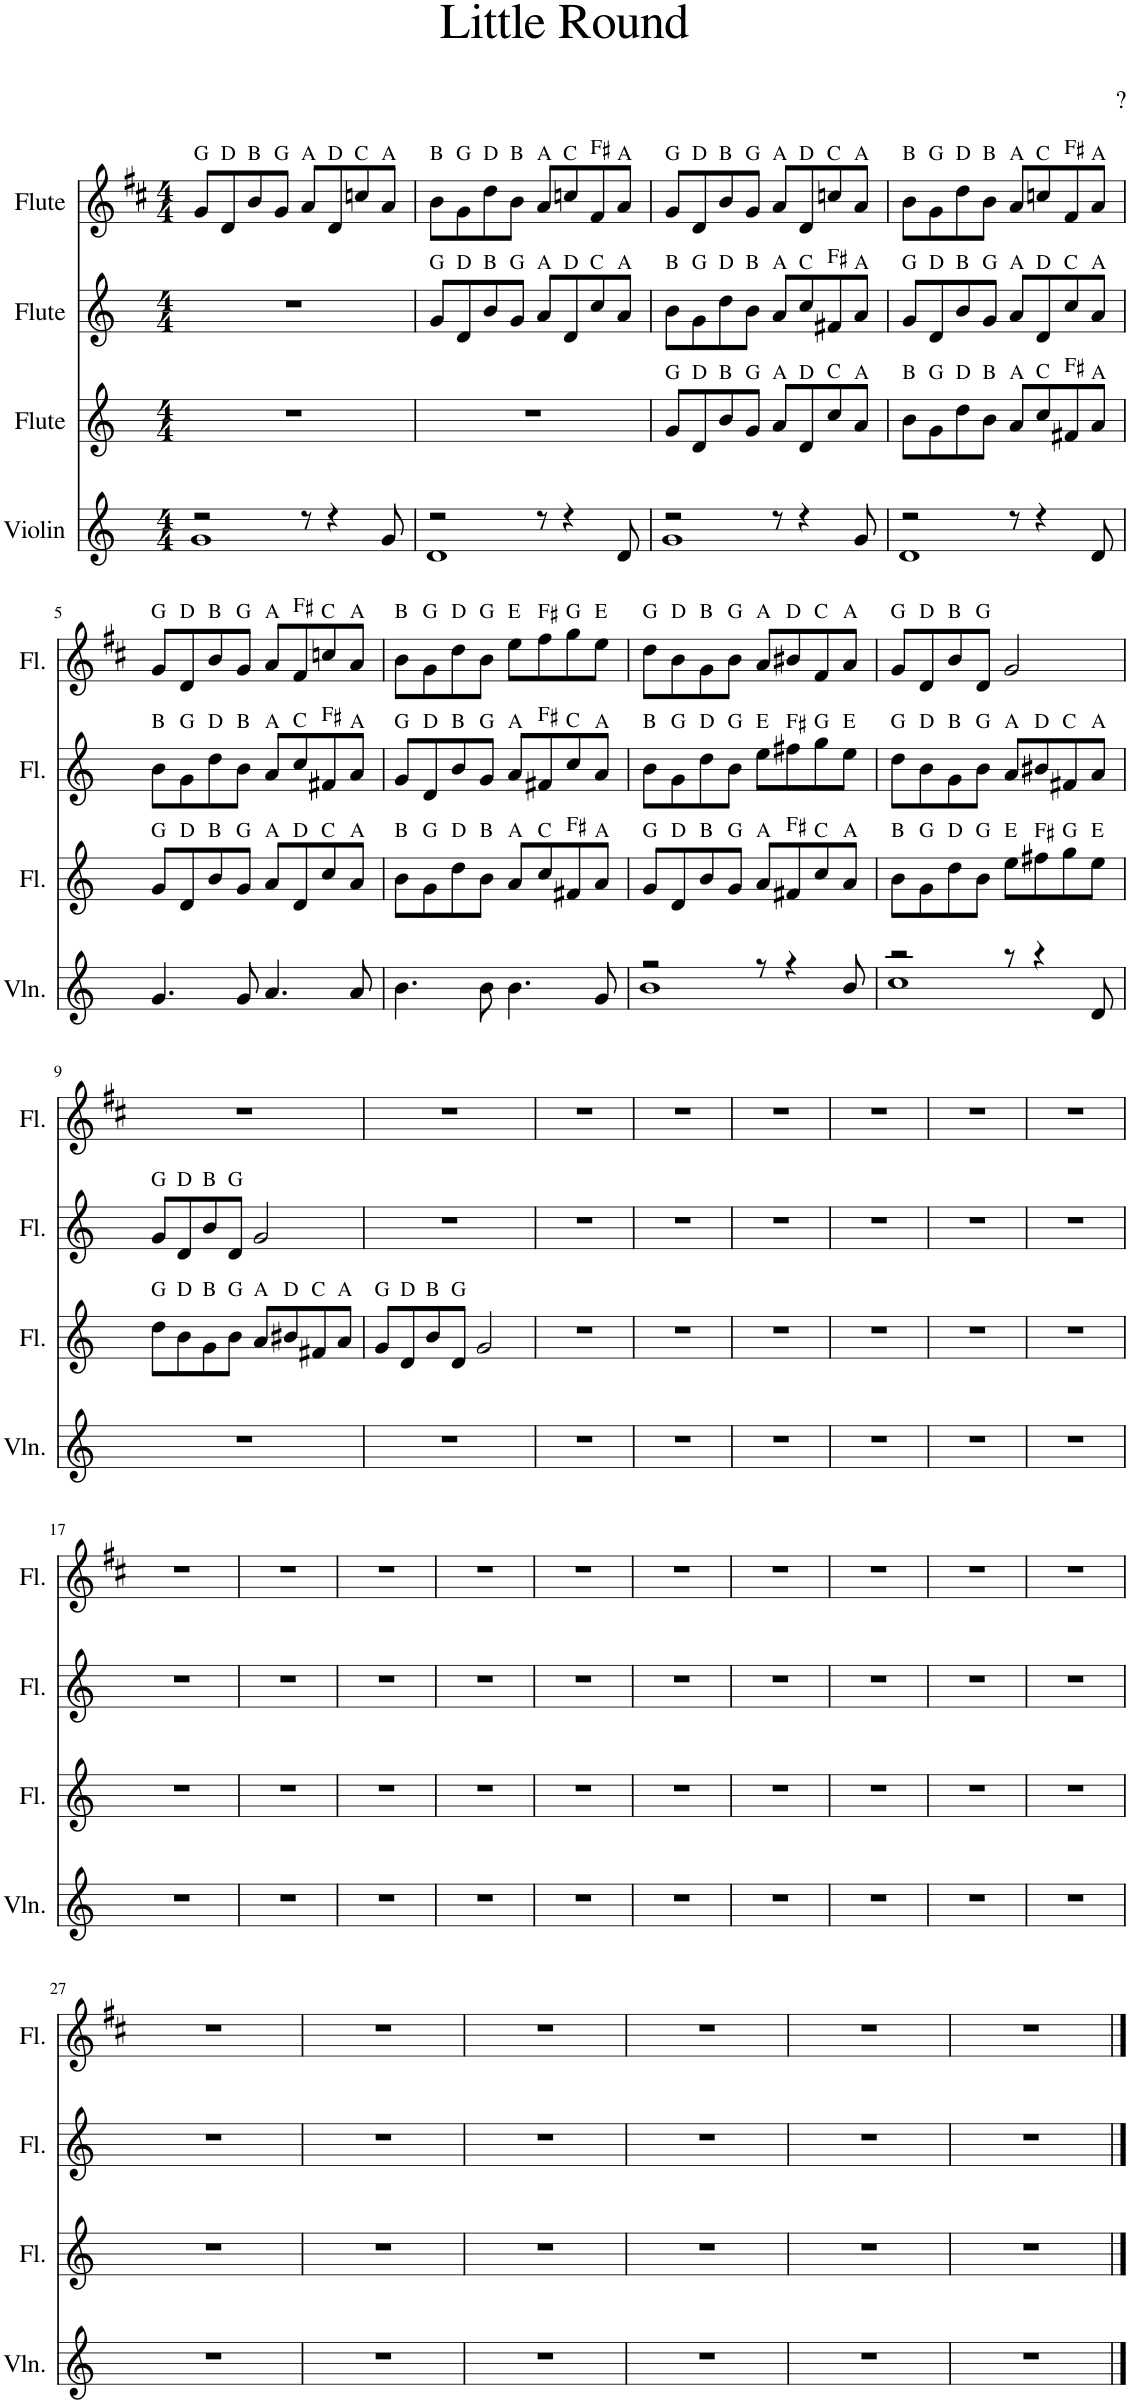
**kern	**kern	**kern	**kern
*part4	*part3	*part2	*part1
*staff4	*staff3	*staff2	*staff1
*I"Violin	*I"Flute	*I"Flute	*I"Flute
*I'Vln.	*I'Fl.	*I'Fl.	*I'Fl.
*clefG2	*clefG2	*clefG2	*clefG2
*k[]	*k[]	*k[]	*k[f#c#]
*M4/4	*M4/4	*M4/4	*M4/4
=1	=1	=1	=1
*^	*	*	*
!	!	!	!	!LO:TX:a:t=G
2r	1g	1r	1r	8g/L
!	!	!	!	!LO:TX:a:t=D
.	.	.	.	8d/
!	!	!	!	!LO:TX:a:t=B
.	.	.	.	8b/
!	!	!	!	!LO:TX:a:t=G
.	.	.	.	8g/J
!	!	!	!	!LO:TX:a:t=A
8r	.	.	.	8a/L
!	!	!	!	!LO:TX:a:t=D
4r	.	.	.	8d/
!	!	!	!	!LO:TX:a:t=C
.	.	.	.	8ccn/
!	!	!	!	!LO:TX:a:t=A
8g/	.	.	.	8a/J
=2	=2	=2	=2	=2
!	!	!	!	!LO:TX:a:t=B
!	!	!	!LO:TX:a:t=G	!
2r	1d	1r	8g/L	8b\L
!	!	!	!	!LO:TX:a:t=G
!	!	!	!LO:TX:a:t=D	!
.	.	.	8d/	8g\
!	!	!	!	!LO:TX:a:t=D
!	!	!	!LO:TX:a:t=B	!
.	.	.	8b/	8dd\
!	!	!	!	!LO:TX:a:t=B
!	!	!	!LO:TX:a:t=G	!
.	.	.	8g/J	8b\J
!	!	!	!	!LO:TX:a:t=A
!	!	!	!LO:TX:a:t=A	!
8r	.	.	8a/L	8a/L
!	!	!	!	!LO:TX:a:t=C
!	!	!	!LO:TX:a:t=D	!
4r	.	.	8d/	8ccn/
!	!	!	!	!LO:TX:a:t=F♯
!	!	!	!LO:TX:a:t=C	!
.	.	.	8cc/	8f#/
!	!	!	!	!LO:TX:a:t=A
!	!	!	!LO:TX:a:t=A	!
8d/	.	.	8a/J	8a/J
=3	=3	=3	=3	=3
!	!	!	!	!LO:TX:a:t=G
!	!	!	!LO:TX:a:t=B	!
!	!	!LO:TX:a:t=G	!	!
2r	1g	8g/L	8b\L	8g/L
!	!	!	!	!LO:TX:a:t=D
!	!	!	!LO:TX:a:t=G	!
!	!	!LO:TX:a:t=D	!	!
.	.	8d/	8g\	8d/
!	!	!	!	!LO:TX:a:t=B
!	!	!	!LO:TX:a:t=D	!
!	!	!LO:TX:a:t=B	!	!
.	.	8b/	8dd\	8b/
!	!	!	!	!LO:TX:a:t=G
!	!	!	!LO:TX:a:t=B	!
!	!	!LO:TX:a:t=G	!	!
.	.	8g/J	8b\J	8g/J
!	!	!	!	!LO:TX:a:t=A
!	!	!	!LO:TX:a:t=A	!
!	!	!LO:TX:a:t=A	!	!
8r	.	8a/L	8a/L	8a/L
!	!	!	!	!LO:TX:a:t=D
!	!	!	!LO:TX:a:t=C	!
!	!	!LO:TX:a:t=D	!	!
4r	.	8d/	8cc/	8d/
!	!	!	!	!LO:TX:a:t=C
!	!	!	!LO:TX:a:t=F♯	!
!	!	!LO:TX:a:t=C	!	!
.	.	8cc/	8f#X/	8ccn/
!	!	!	!	!LO:TX:a:t=A
!	!	!	!LO:TX:a:t=A	!
!	!	!LO:TX:a:t=A	!	!
8g/	.	8a/J	8a/J	8a/J
=4	=4	=4	=4	=4
!	!	!	!	!LO:TX:a:t=B
!	!	!	!LO:TX:a:t=G	!
!	!	!LO:TX:a:t=B	!	!
2r	1d	8b\L	8g/L	8b\L
!	!	!	!	!LO:TX:a:t=G
!	!	!	!LO:TX:a:t=D	!
!	!	!LO:TX:a:t=G	!	!
.	.	8g\	8d/	8g\
!	!	!	!	!LO:TX:a:t=D
!	!	!	!LO:TX:a:t=B	!
!	!	!LO:TX:a:t=D	!	!
.	.	8dd\	8b/	8dd\
!	!	!	!	!LO:TX:a:t=B
!	!	!	!LO:TX:a:t=G	!
!	!	!LO:TX:a:t=B	!	!
.	.	8b\J	8g/J	8b\J
!	!	!	!	!LO:TX:a:t=A
!	!	!	!LO:TX:a:t=A	!
!	!	!LO:TX:a:t=A	!	!
8r	.	8a/L	8a/L	8a/L
!	!	!	!	!LO:TX:a:t=C
!	!	!	!LO:TX:a:t=D	!
!	!	!LO:TX:a:t=C	!	!
4r	.	8cc/	8d/	8ccn/
!	!	!	!	!LO:TX:a:t=F♯
!	!	!	!LO:TX:a:t=C	!
!	!	!LO:TX:a:t=F♯	!	!
.	.	8f#X/	8cc/	8f#/
!	!	!	!	!LO:TX:a:t=A
!	!	!	!LO:TX:a:t=A	!
!	!	!LO:TX:a:t=A	!	!
8d/	.	8a/J	8a/J	8a/J
*v	*v	*	*	*
!!LO:LB:g=z
=5	=5	=5	=5
!	!	!	!LO:TX:a:t=G
!	!	!LO:TX:a:t=B	!
!	!LO:TX:a:t=G	!	!
4.g/	8g/L	8b\L	8g/L
!	!	!	!LO:TX:a:t=D
!	!	!LO:TX:a:t=G	!
!	!LO:TX:a:t=D	!	!
.	8d/	8g\	8d/
!	!	!	!LO:TX:a:t=B
!	!	!LO:TX:a:t=D	!
!	!LO:TX:a:t=B	!	!
.	8b/	8dd\	8b/
!	!	!	!LO:TX:a:t=G
!	!	!LO:TX:a:t=B	!
!	!LO:TX:a:t=G	!	!
8g/	8g/J	8b\J	8g/J
!	!	!	!LO:TX:a:t=A
!	!	!LO:TX:a:t=A	!
!	!LO:TX:a:t=A	!	!
4.a/	8a/L	8a/L	8a/L
!	!	!	!LO:TX:a:t=F♯
!	!	!LO:TX:a:t=C	!
!	!LO:TX:a:t=D	!	!
.	8d/	8cc/	8f#/
!	!	!	!LO:TX:a:t=C
!	!	!LO:TX:a:t=F♯	!
!	!LO:TX:a:t=C	!	!
.	8cc/	8f#X/	8ccn/
!	!	!	!LO:TX:a:t=A
!	!	!LO:TX:a:t=A	!
!	!LO:TX:a:t=A	!	!
8a/	8a/J	8a/J	8a/J
=6	=6	=6	=6
!	!	!	!LO:TX:a:t=B
!	!	!LO:TX:a:t=G	!
!	!LO:TX:a:t=B	!	!
4.b\	8b\L	8g/L	8b\L
!	!	!	!LO:TX:a:t=G
!	!	!LO:TX:a:t=D	!
!	!LO:TX:a:t=G	!	!
.	8g\	8d/	8g\
!	!	!	!LO:TX:a:t=D
!	!	!LO:TX:a:t=B	!
!	!LO:TX:a:t=D	!	!
.	8dd\	8b/	8dd\
!	!	!	!LO:TX:a:t=G
!	!	!LO:TX:a:t=G	!
!	!LO:TX:a:t=B	!	!
8b\	8b\J	8g/J	8b\J
!	!	!	!LO:TX:a:t=E
!	!	!LO:TX:a:t=A	!
!	!LO:TX:a:t=A	!	!
4.b\	8a/L	8a/L	8ee\L
!	!	!	!LO:TX:a:t=F♯
!	!	!LO:TX:a:t=F♯	!
!	!LO:TX:a:t=C	!	!
.	8cc/	8f#X/	8ff#\
!	!	!	!LO:TX:a:t=G
!	!	!LO:TX:a:t=C	!
!	!LO:TX:a:t=F♯	!	!
.	8f#X/	8cc/	8gg\
!	!	!	!LO:TX:a:t=E
!	!	!LO:TX:a:t=A	!
!	!LO:TX:a:t=A	!	!
8g/	8a/J	8a/J	8ee\J
=7	=7	=7	=7
*^	*	*	*
!	!	!	!	!LO:TX:a:t=G
!	!	!	!LO:TX:a:t=B	!
!	!	!LO:TX:a:t=G	!	!
2r	1b	8g/L	8b\L	8dd\L
!	!	!	!	!LO:TX:a:t=D
!	!	!	!LO:TX:a:t=G	!
!	!	!LO:TX:a:t=D	!	!
.	.	8d/	8g\	8b\
!	!	!	!	!LO:TX:a:t=B
!	!	!	!LO:TX:a:t=D	!
!	!	!LO:TX:a:t=B	!	!
.	.	8b/	8dd\	8g\
!	!	!	!	!LO:TX:a:t=G
!	!	!	!LO:TX:a:t=G	!
!	!	!LO:TX:a:t=G	!	!
.	.	8g/J	8b\J	8b\J
!	!	!	!	!LO:TX:a:t=A
!	!	!	!LO:TX:a:t=E	!
!	!	!LO:TX:a:t=A	!	!
8r	.	8a/L	8ee\L	8a/L
!	!	!	!	!LO:TX:a:t=D
!	!	!	!LO:TX:a:t=F♯	!
!	!	!LO:TX:a:t=F♯	!	!
4r	.	8f#X/	8ff#X\	8b#X/
!	!	!	!	!LO:TX:a:t=C
!	!	!	!LO:TX:a:t=G	!
!	!	!LO:TX:a:t=C	!	!
.	.	8cc/	8gg\	8f#/
!	!	!	!	!LO:TX:a:t=A
!	!	!	!LO:TX:a:t=E	!
!	!	!LO:TX:a:t=A	!	!
8b/	.	8a/J	8ee\J	8a/J
=8	=8	=8	=8	=8
!	!	!	!	!LO:TX:a:t=G
!	!	!	!LO:TX:a:t=G	!
!	!	!LO:TX:a:t=B	!	!
2r	1cc	8b\L	8dd\L	8g/L
!	!	!	!	!LO:TX:a:t=D
!	!	!	!LO:TX:a:t=D	!
!	!	!LO:TX:a:t=G	!	!
.	.	8g\	8b\	8d/
!	!	!	!	!LO:TX:a:t=B
!	!	!	!LO:TX:a:t=B	!
!	!	!LO:TX:a:t=D	!	!
.	.	8dd\	8g\	8b/
!	!	!	!	!LO:TX:a:t=G
!	!	!	!LO:TX:a:t=G	!
!	!	!LO:TX:a:t=G	!	!
.	.	8b\J	8b\J	8d/J
!	!	!	!LO:TX:a:t=A	!
!	!	!LO:TX:a:t=E	!	!
8r	.	8ee\L	8a/L	2g/
!	!	!	!LO:TX:a:t=D	!
!	!	!LO:TX:a:t=F♯	!	!
4r	.	8ff#X\	8b#X/	.
!	!	!	!LO:TX:a:t=C	!
!	!	!LO:TX:a:t=G	!	!
.	.	8gg\	8f#X/	.
!	!	!	!LO:TX:a:t=A	!
!	!	!LO:TX:a:t=E	!	!
8d/	.	8ee\J	8a/J	.
*v	*v	*	*	*
!!LO:LB:g=z
=9	=9	=9	=9
!	!	!LO:TX:a:t=G	!
!	!LO:TX:a:t=G	!	!
1r	8dd\L	8g/L	1r
!	!	!LO:TX:a:t=D	!
!	!LO:TX:a:t=D	!	!
.	8b\	8d/	.
!	!	!LO:TX:a:t=B	!
!	!LO:TX:a:t=B	!	!
.	8g\	8b/	.
!	!	!LO:TX:a:t=G	!
!	!LO:TX:a:t=G	!	!
.	8b\J	8d/J	.
!	!LO:TX:a:t=A	!	!
.	8a/L	2g/	.
!	!LO:TX:a:t=D	!	!
.	8b#X/	.	.
!	!LO:TX:a:t=C	!	!
.	8f#X/	.	.
!	!LO:TX:a:t=A	!	!
.	8a/J	.	.
=10	=10	=10	=10
!	!LO:TX:a:t=G	!	!
1r	8g/L	1r	1r
!	!LO:TX:a:t=D	!	!
.	8d/	.	.
!	!LO:TX:a:t=B	!	!
.	8b/	.	.
!	!LO:TX:a:t=G	!	!
.	8d/J	.	.
.	2g/	.	.
=11	=11	=11	=11
1r	1r	1r	1r
=12	=12	=12	=12
1r	1r	1r	1r
=13	=13	=13	=13
1r	1r	1r	1r
=14	=14	=14	=14
1r	1r	1r	1r
=15	=15	=15	=15
1r	1r	1r	1r
=16	=16	=16	=16
1r	1r	1r	1r
!!LO:LB:g=z
=17	=17	=17	=17
1r	1r	1r	1r
=18	=18	=18	=18
1r	1r	1r	1r
=19	=19	=19	=19
1r	1r	1r	1r
=20	=20	=20	=20
1r	1r	1r	1r
=21	=21	=21	=21
1r	1r	1r	1r
=22	=22	=22	=22
1r	1r	1r	1r
=23	=23	=23	=23
1r	1r	1r	1r
=24	=24	=24	=24
1r	1r	1r	1r
=25	=25	=25	=25
1r	1r	1r	1r
=26	=26	=26	=26
1r	1r	1r	1r
!!LO:LB:g=z
=27	=27	=27	=27
1r	1r	1r	1r
=28	=28	=28	=28
1r	1r	1r	1r
=29	=29	=29	=29
1r	1r	1r	1r
=30	=30	=30	=30
1r	1r	1r	1r
=31	=31	=31	=31
1r	1r	1r	1r
=32	=32	=32	=32
1r	1r	1r	1r
==	==	==	==
*-	*-	*-	*-
